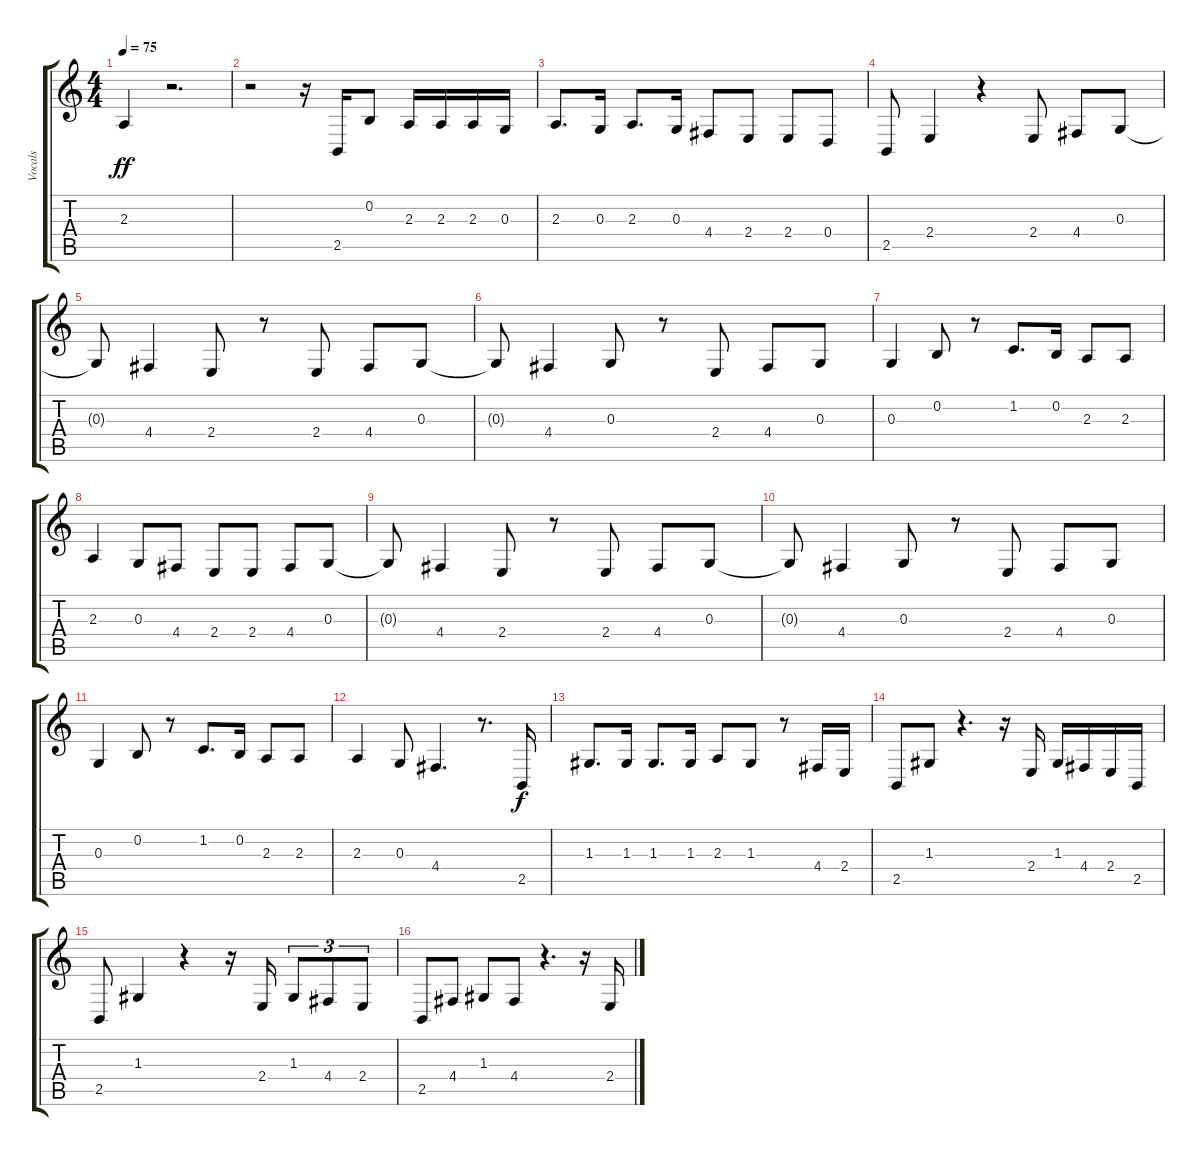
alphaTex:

\track ("Vocals" "Vocals") {instrument tenorsax}
\staff {score tabs}
\tuning (E4 B3 G3 D3 A2 E2) {hide}
\ts (4 4)
\tempo 75
\clef g2
\ks c
2.3.4{dy ff} r.2{d} |
r.2 r.16 2.5.16 0.2.8 2.3.16 2.3.16 2.3.16 0.3.16 |
2.3.8{d} 0.3.16 2.3.8{d} 0.3.16 4.4.8 2.4.8 2.4.8 0.4.8 |
2.5.8 2.4.4 r.4 2.4.8 4.4.8 0.3.8 |
0.3{t}.8 4.4.4 2.4.8 r.8 2.4.8 4.4.8 0.3.8 |
0.3{t}.8 4.4.4 0.3.8 r.8 2.4.8 4.4.8 0.3.8 |
0.3.4 0.2.8 r.8 1.2.8{d} 0.2.16 2.3.8 2.3.8 |
2.3.4 0.3.8 4.4.8 2.4.8 2.4.8 4.4.8 0.3.8 |
0.3{t}.8 4.4.4 2.4.8 r.8 2.4.8 4.4.8 0.3.8 |
0.3{t}.8 4.4.4 0.3.8 r.8 2.4.8 4.4.8 0.3.8 |
0.3.4 0.2.8 r.8 1.2.8{d} 0.2.16 2.3.8 2.3.8 |
2.3.4 0.3.8 4.4.4{d} r.8{d} 2.5.16{dy f} |
1.3.8{d} 1.3.16 1.3.8{d} 1.3.16 2.3.8 1.3.8 r.8 4.4.16 2.4.16 |
2.5.8 1.3.8 r.4{d} r.16 2.4.16 1.3.16 4.4.16 2.4.16 2.5.16 |
2.5.8 1.3.4 r.4 r.16 2.4.16 1.3.8{tu (3 2)} 4.4.8{tu (3 2)} 2.4.8{tu (3 2)} |
2.5.8 4.4.8 1.3.8 4.4.8 r.4{d} r.16 2.4.16
